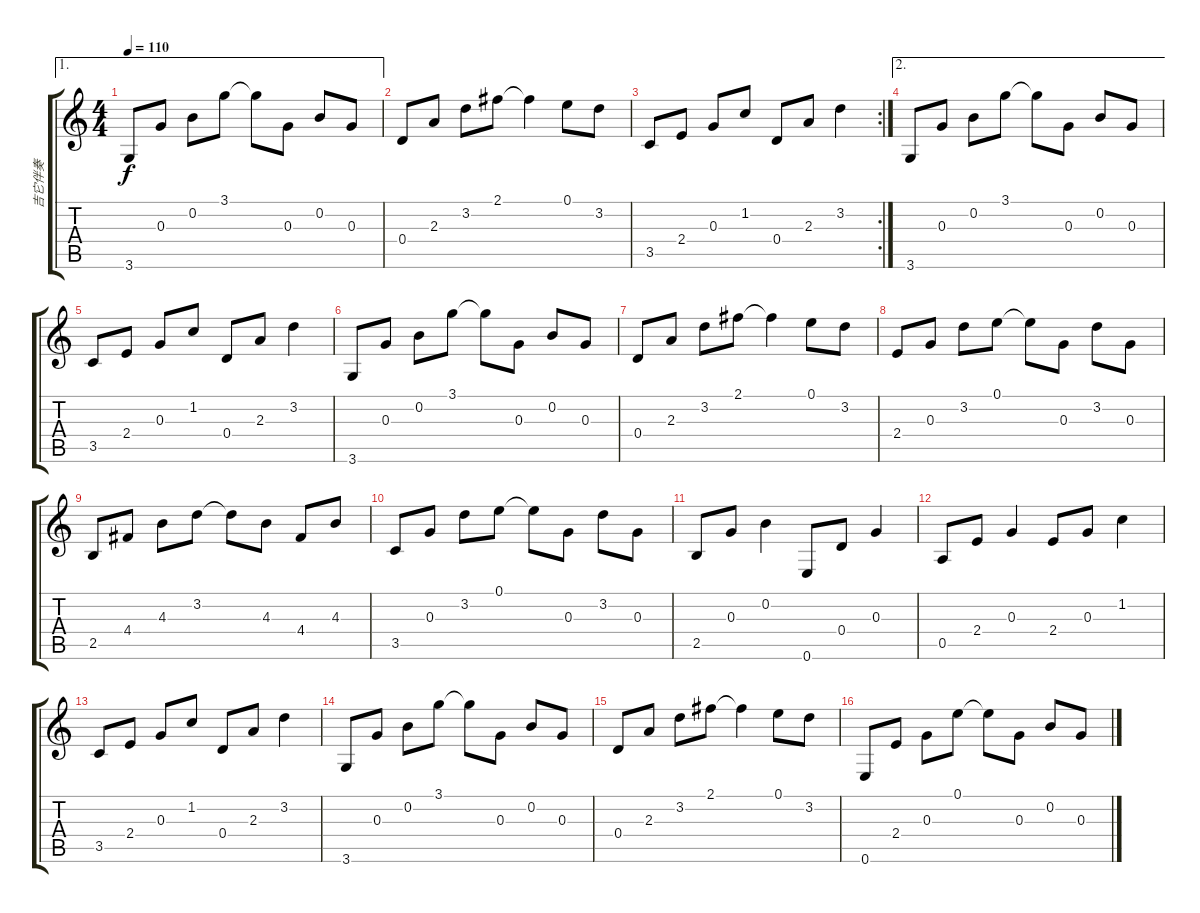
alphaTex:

\track ("吉它伴奏" "吉它伴奏") {instrument acousticguitarsteel}
\staff {score tabs}
\tuning (E4 B3 G3 D3 A2 E2) {hide}
\ae 1
\ts (4 4)
\tempo 110
\clef g2
\ks c
3.6.8{dy f} 0.3.8 0.2.8 3.1.8 3.1{t}.8 0.3.8 0.2.8 0.3.8 |
0.4.8 2.3.8 3.2.8 2.1.8 2.1{t}.4 0.1.8 3.2.8 |
\rc 2
3.5.8 2.4.8 0.3.8 1.2.8 0.4.8 2.3.8 3.2.4 |
\ae 2
3.6.8 0.3.8 0.2.8 3.1.8 3.1{t}.8 0.3.8 0.2.8 0.3.8 |
3.5.8 2.4.8 0.3.8 1.2.8 0.4.8 2.3.8 3.2.4 |
3.6.8 0.3.8 0.2.8 3.1.8 3.1{t}.8 0.3.8 0.2.8 0.3.8 |
0.4.8 2.3.8 3.2.8 2.1.8 2.1{t}.4 0.1.8 3.2.8 |
2.4.8 0.3.8 3.2.8 0.1.8 0.1{t}.8 0.3.8 3.2.8 0.3.8 |
2.5.8 4.4.8 4.3.8 3.2.8 3.2{t}.8 4.3.8 4.4.8 4.3.8 |
3.5.8 0.3.8 3.2.8 0.1.8 0.1{t}.8 0.3.8 3.2.8 0.3.8 |
2.5.8 0.3.8 0.2.4 0.6.8 0.4.8 0.3.4 |
0.5.8 2.4.8 0.3.4 2.4.8 0.3.8 1.2.4 |
3.5.8 2.4.8 0.3.8 1.2.8 0.4.8 2.3.8 3.2.4 |
3.6.8 0.3.8 0.2.8 3.1.8 3.1{t}.8 0.3.8 0.2.8 0.3.8 |
0.4.8 2.3.8 3.2.8 2.1.8 2.1{t}.4 0.1.8 3.2.8 |
0.6.8 2.4.8 0.3.8 0.1.8 0.1{t}.8 0.3.8 0.2.8 0.3.8
